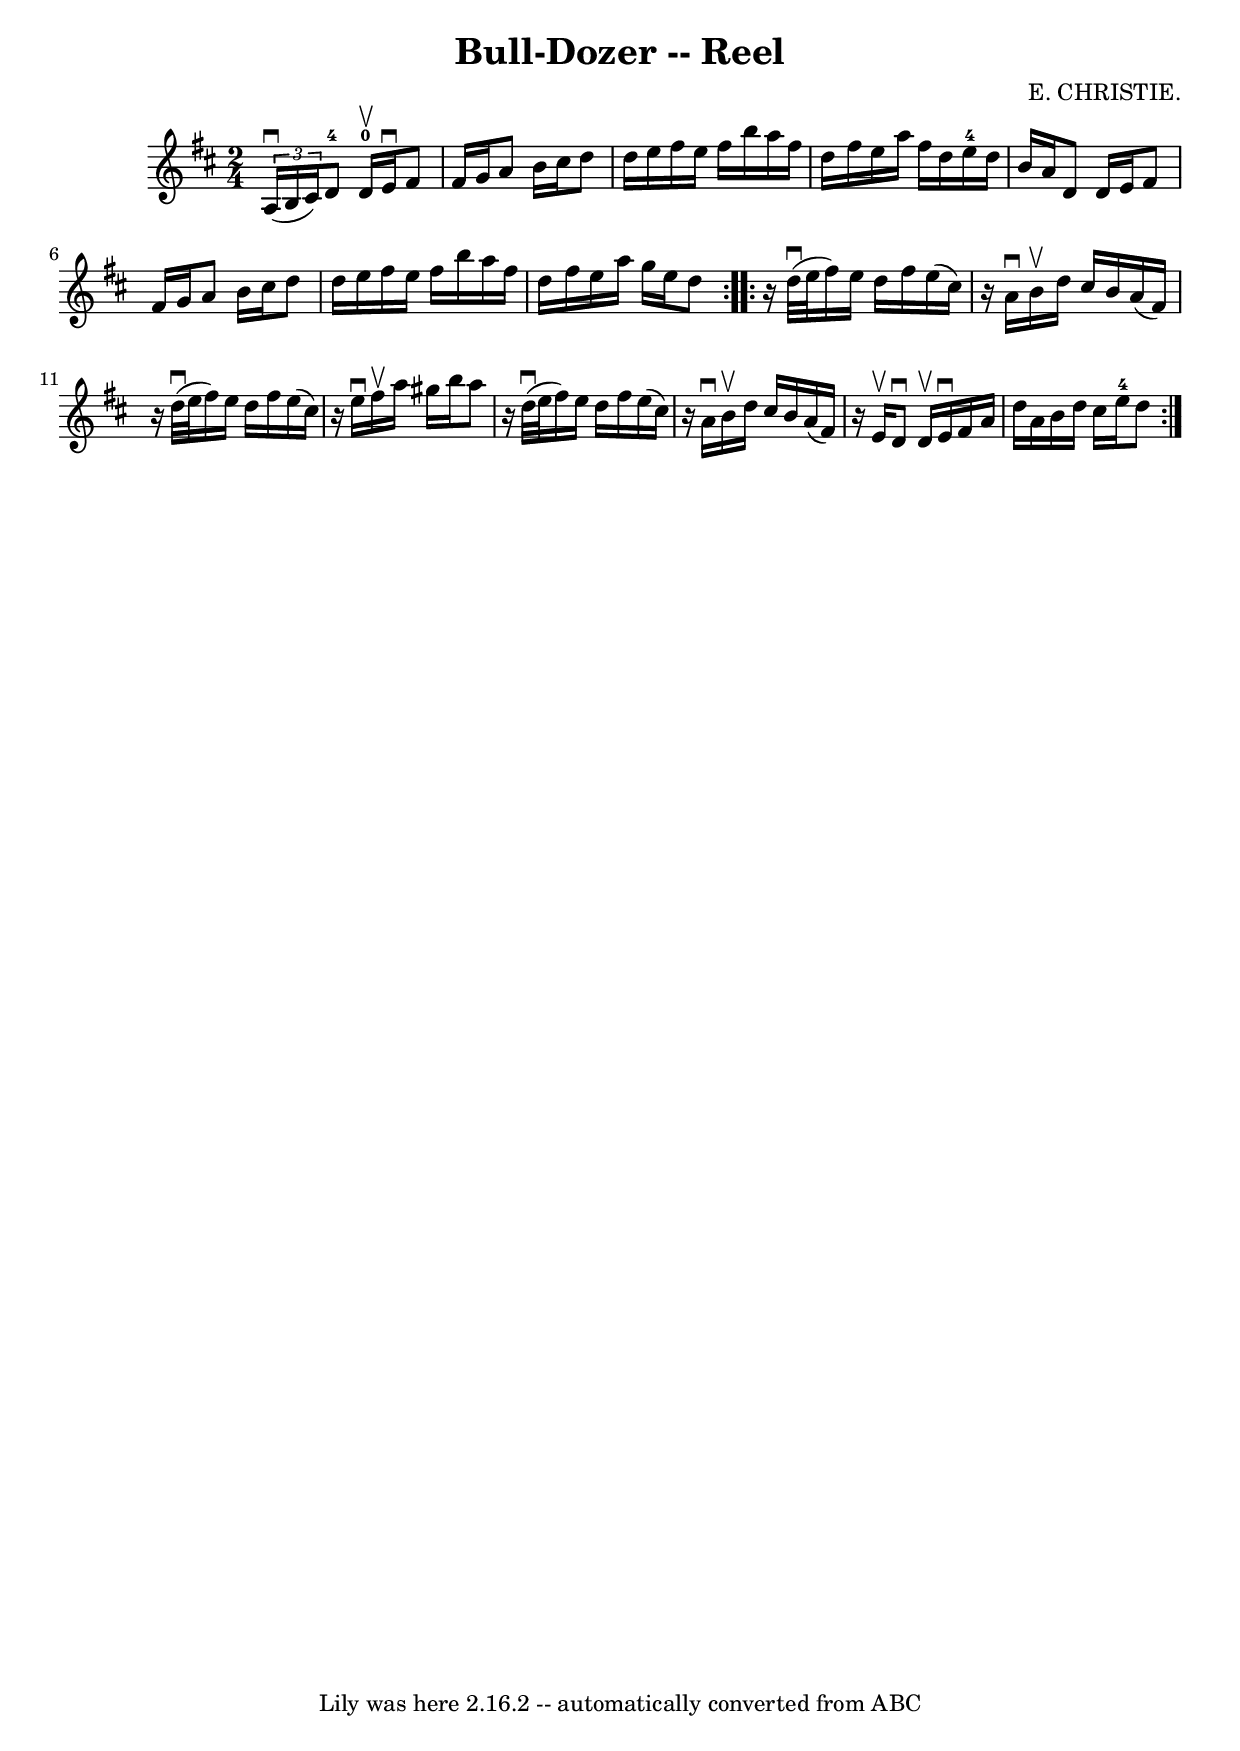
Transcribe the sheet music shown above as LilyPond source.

\version "2.16.2"
\include "Mammoth.ily"
\header {
  %% book = "Ryan's Mammoth Collection"
  composer = "E. CHRISTIE."
  crossRefNumber = "1"
  footnotes = "\\\\359"
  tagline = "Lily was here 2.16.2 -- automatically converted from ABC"
  title = "Bull-Dozer -- Reel"

}
voicedefault =  {



  \repeat volta 2 {

    \time 2/4 
    \key d \major
    \times 2/3 { a16^\downbow(b16 cis'16) 
	       } 
    |
    d'8-4 d'16-0^\upbow e'16^\downbow fis'8 fis'16 
    g'16    |
    a'8 b'16 cis''16 d''8 d''16 e''16    
    |
    fis''16 e''16 fis''16 b''16 a''16 fis''16 d''16    
    fis''16    |
    e''16 a''16 fis''16 d''16 e''16-4   
    d''16 b'16 a'16    |
    d'8 d'16 e'16 fis'8 fis'16    
    g'16    |
    a'8 b'16 cis''16 d''8 d''16 e''16    |
    
    fis''16 e''16 fis''16 b''16 a''16 fis''16 d''16 fis''16  
    |
    e''16 a''16 g''16 e''16 d''8    
  }     

  \repeat volta 2 {
    r16 d''32^\downbow(e''32  |
    fis''16)   
    e''16 d''16 fis''16 e''16 (cis''16)   r16 a'16^\downbow   
    |
    b'16^\upbow d''16 cis''16 b'16 a'16 (fis'16)   r16 
    d''32^\downbow(e''32    |
    fis''16) e''16 d''16    
    fis''16 e''16 (cis''16)   r16 e''16^\downbow   |
    fis''16^\upbow a''16 gis''16 b''16 a''8    r16 d''32^\downbow(e''32    
    |
    fis''16) e''16 d''16 fis''16 e''16 (cis''16)   
    r16 a'16^\downbow   |
    b'16^\upbow d''16 cis''16 b'16    
    a'16 (fis'16)   r16 e'16^\upbow   |
    d'8^\downbow d'16^\upbow e'16^\downbow fis'16 a'16 d''16 a'16    |
    b'16   
    d''16 cis''16 e''16-4 d''8    
  }   

}

\score{
  <<

    \context Staff="default"
    {
      \voicedefault 
      
    }

  >>
  \layout {
    
  }
  \midi {
  }

}
